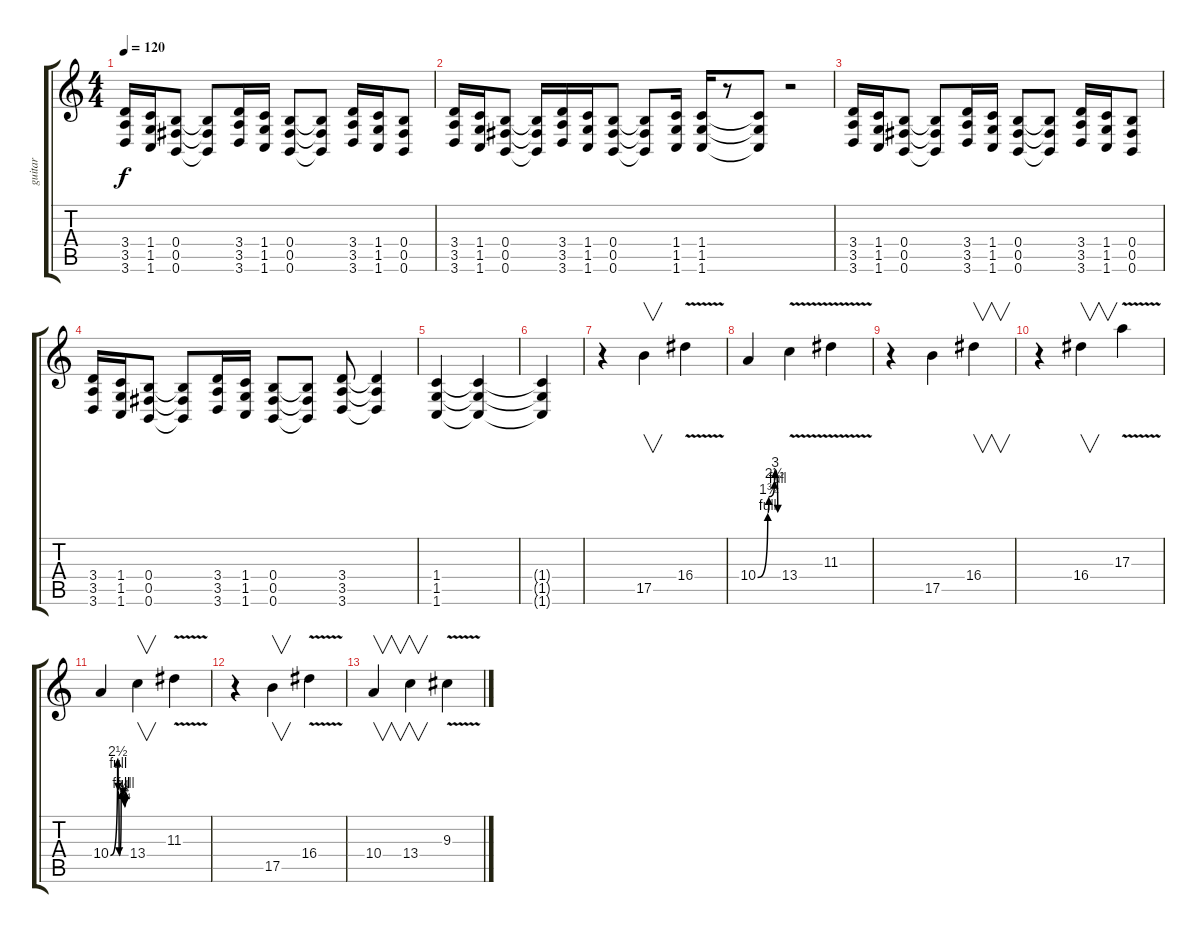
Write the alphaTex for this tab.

\track ("guitar" "guitar") {instrument distortionguitar}
\staff {score tabs}
\tuning (D4 A3 E3 B2 Gb2 B1) {hide}
\ts (4 4)
\tempo 120
\clef g2
\ks c
(3.4 3.5 3.6).16{dy f} (1.4 1.5 1.6).16 (0.4 0.5 0.6).8 (0.4{t} 0.5{t} 0.6{t}).8 (3.4 3.5 3.6).16 (1.4 1.5 1.6).16 (0.4 0.5 0.6).8 (0.4{t} 0.5{t} 0.6{t}).8 (3.4 3.5 3.6).16 (1.4 1.5 1.6).16 (0.4 0.5 0.6).8 |
(3.4 3.5 3.6).16 (1.4 1.5 1.6).16 (0.4 0.5 0.6).8 (0.4{t} 0.5{t} 0.6{t}).16 (3.4 3.5 3.6).16 (1.4 1.5 1.6).16 (0.4 0.5 0.6).8 (0.4{t} 0.5{t} 0.6{t}).8 (1.4 1.5 1.6).16 (1.4 1.5 1.6).16 r.8 (1.4{t} 1.5{t} 1.6{t}).8 r.2 |
(3.4 3.5 3.6).16 (1.4 1.5 1.6).16 (0.4 0.5 0.6).8 (0.4{t} 0.5{t} 0.6{t}).8 (3.4 3.5 3.6).16 (1.4 1.5 1.6).16 (0.4 0.5 0.6).8 (0.4{t} 0.5{t} 0.6{t}).8 (3.4 3.5 3.6).16 (1.4 1.5 1.6).16 (0.4 0.5 0.6).8 |
(3.4 3.5 3.6).16 (1.4 1.5 1.6).16 (0.4 0.5 0.6).8 (0.4{t} 0.5{t} 0.6{t}).8 (3.4 3.5 3.6).16 (1.4 1.5 1.6).16 (0.4 0.5 0.6).8 (0.4{t} 0.5{t} 0.6{t}).8 (3.4 3.5 3.6).8 (3.4{t} 3.5{t} 3.6{t}).4 |
(1.4 1.5 1.6).4 (1.4{t} 1.5{t} 1.6{t}).4 |
(1.4{t} 1.5{t} 1.6{t}).4 |
r.4 17.5.4{v} 16.4{v}.4 |
10.4{be (custom 0 0 30 4 33 7 50 10 52 12 60 4)}.4 13.4{v}.4 11.3{v}.4 |
r.4 17.5.4 16.4.4{v} |
r.4 16.4.4{v} 17.3{v}.4 |
10.4{be (custom 0 0 28 10 30 4 34 0 42 4 50 3 55 1 60 4)}.4 13.4.4{v} 11.3{v}.4 |
r.4 17.5.4{v} 16.4{v}.4 |
10.4.4{v} 13.4.4{v} 9.3{v}.4
